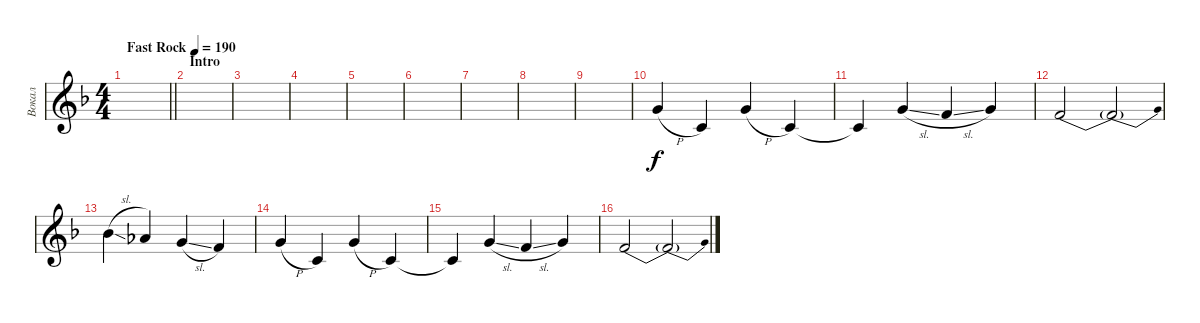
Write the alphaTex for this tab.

\track ("Вокал" "Вокал") {instrument trumpet}
\staff {score}
\tuning (E4 B3 G3 D3 A2 E2) {hide}
\ts (4 4)
\tempo (190 "Fast Rock")
\clef g2
\barLineRight lightlight
\ks dminor
|
\section ("" "Intro")
|
|
|
|
|
|
|
|
8.2{h}.4 1.2.4 8.2{h}.4 1.2.4 |
1.2{t}.4 8.2{sl}.4 6.2{sl}.4 8.2.4 |
6.2{be (bendrelease 0 0 15 4 45 4 60 0)}.2 6.2{be (bend 0 0 60 4) t}.2 |
6.1{sl}.4 4.1.4 3.1{sl}.4 1.1.4 |
8.2{h}.4 1.2.4 8.2{h}.4 1.2.4 |
1.2{t}.4 8.2{sl}.4 6.2{sl}.4 8.2.4 |
6.2{be (bendrelease 0 0 15 4 45 4 60 0)}.2 6.2{be (bend 0 0 60 4) t}.2
